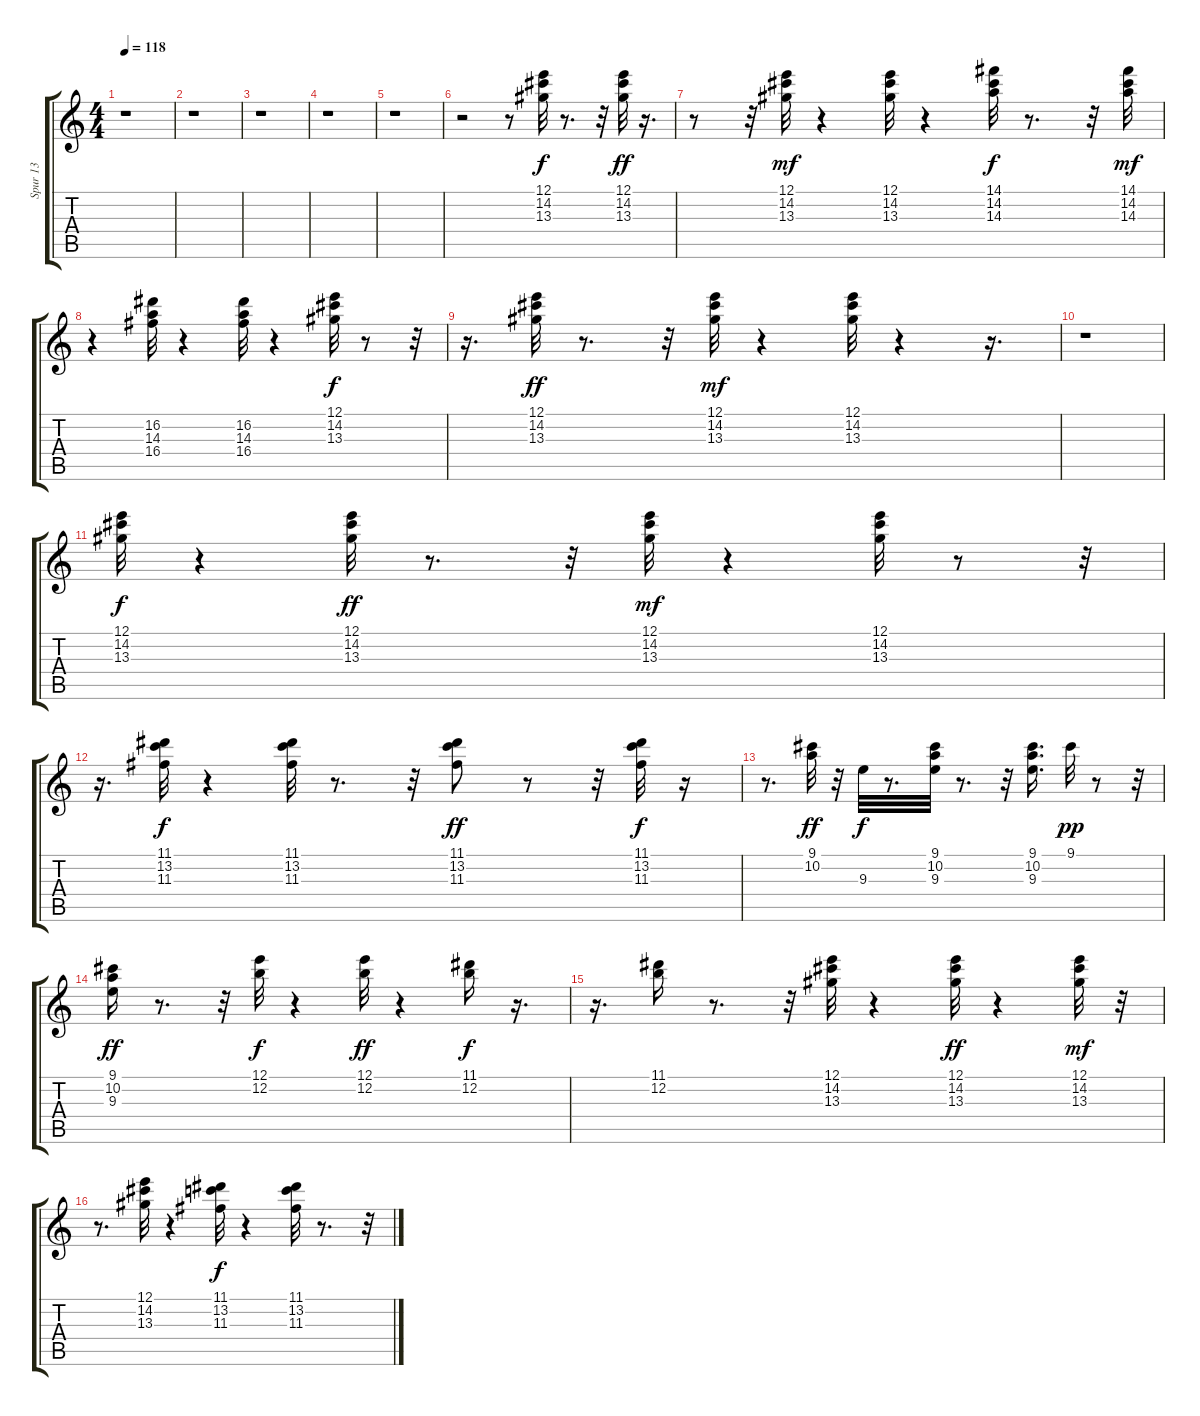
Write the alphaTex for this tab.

\track ("Spur 13" "Spur 13") {instrument electricguitarjazz}
\staff {score tabs}
\tuning (E4 B3 G3 D3 A2 E2) {hide}
\ts (4 4)
\tempo 118
\clef g2
\ks c
r.1{dy f instrument electricguitarjazz} |
r.1 |
r.1 |
r.1 |
r.1 |
r.2 r.8 (12.1 14.2 13.3).32 r.8{d} r.32 (12.1 14.2 13.3).32{dy ff} r.16{d} |
r.8 r.32 (12.1 14.2 13.3).32{dy mf} r.4 (12.1 14.2 13.3).32 r.4 (14.1 14.2 14.3).32{dy f} r.8{d} r.32 (14.1 14.2 14.3).32{dy mf} |
r.4 (16.2 14.3 16.4).32 r.4 (16.2 14.3 16.4).32 r.4 (12.1 14.2 13.3).32{dy f} r.8 r.32 |
r.16{d} (12.1 14.2 13.3).32{dy ff} r.8{d} r.32 (12.1 14.2 13.3).32{dy mf} r.4 (12.1 14.2 13.3).32 r.4 r.16{d} |
r.1 |
(12.1 14.2 13.3).32{dy f} r.4 (12.1 14.2 13.3).32{dy ff} r.8{d} r.32 (12.1 14.2 13.3).32{dy mf} r.4 (12.1 14.2 13.3).32 r.8 r.32 |
r.16{d} (11.1 13.2 11.3).32{dy f} r.4 (11.1 13.2 11.3).32 r.8{d} r.32 (11.1 13.2 11.3).8{dy ff} r.8 r.32 (11.1 13.2 11.3).32{dy f} r.16 |
r.8{d} (9.1 10.2).32{dy ff} r.32 9.3.32{dy f} r.8{d} (9.1 10.2 9.3).32 r.8{d} r.32 (9.1 10.2 9.3).16{d} 9.1.32{dy pp} r.8 r.32 |
(9.1 10.2 9.3).16{dy ff} r.8{d} r.32 (12.1 12.2).32{dy f} r.4 (12.1 12.2).32{dy ff} r.4 (11.1 12.2).16{dy f} r.16{d} |
r.16{d} (11.1 12.2).16 r.8{d} r.32 (12.1 14.2 13.3).32 r.4 (12.1 14.2 13.3).32{dy ff} r.4 (12.1 14.2 13.3).32{dy mf} r.32 |
r.8{d} (12.1 14.2 13.3).32 r.4 (11.1 13.2 11.3).32{dy f} r.4 (11.1 13.2 11.3).32 r.8{d} r.32
